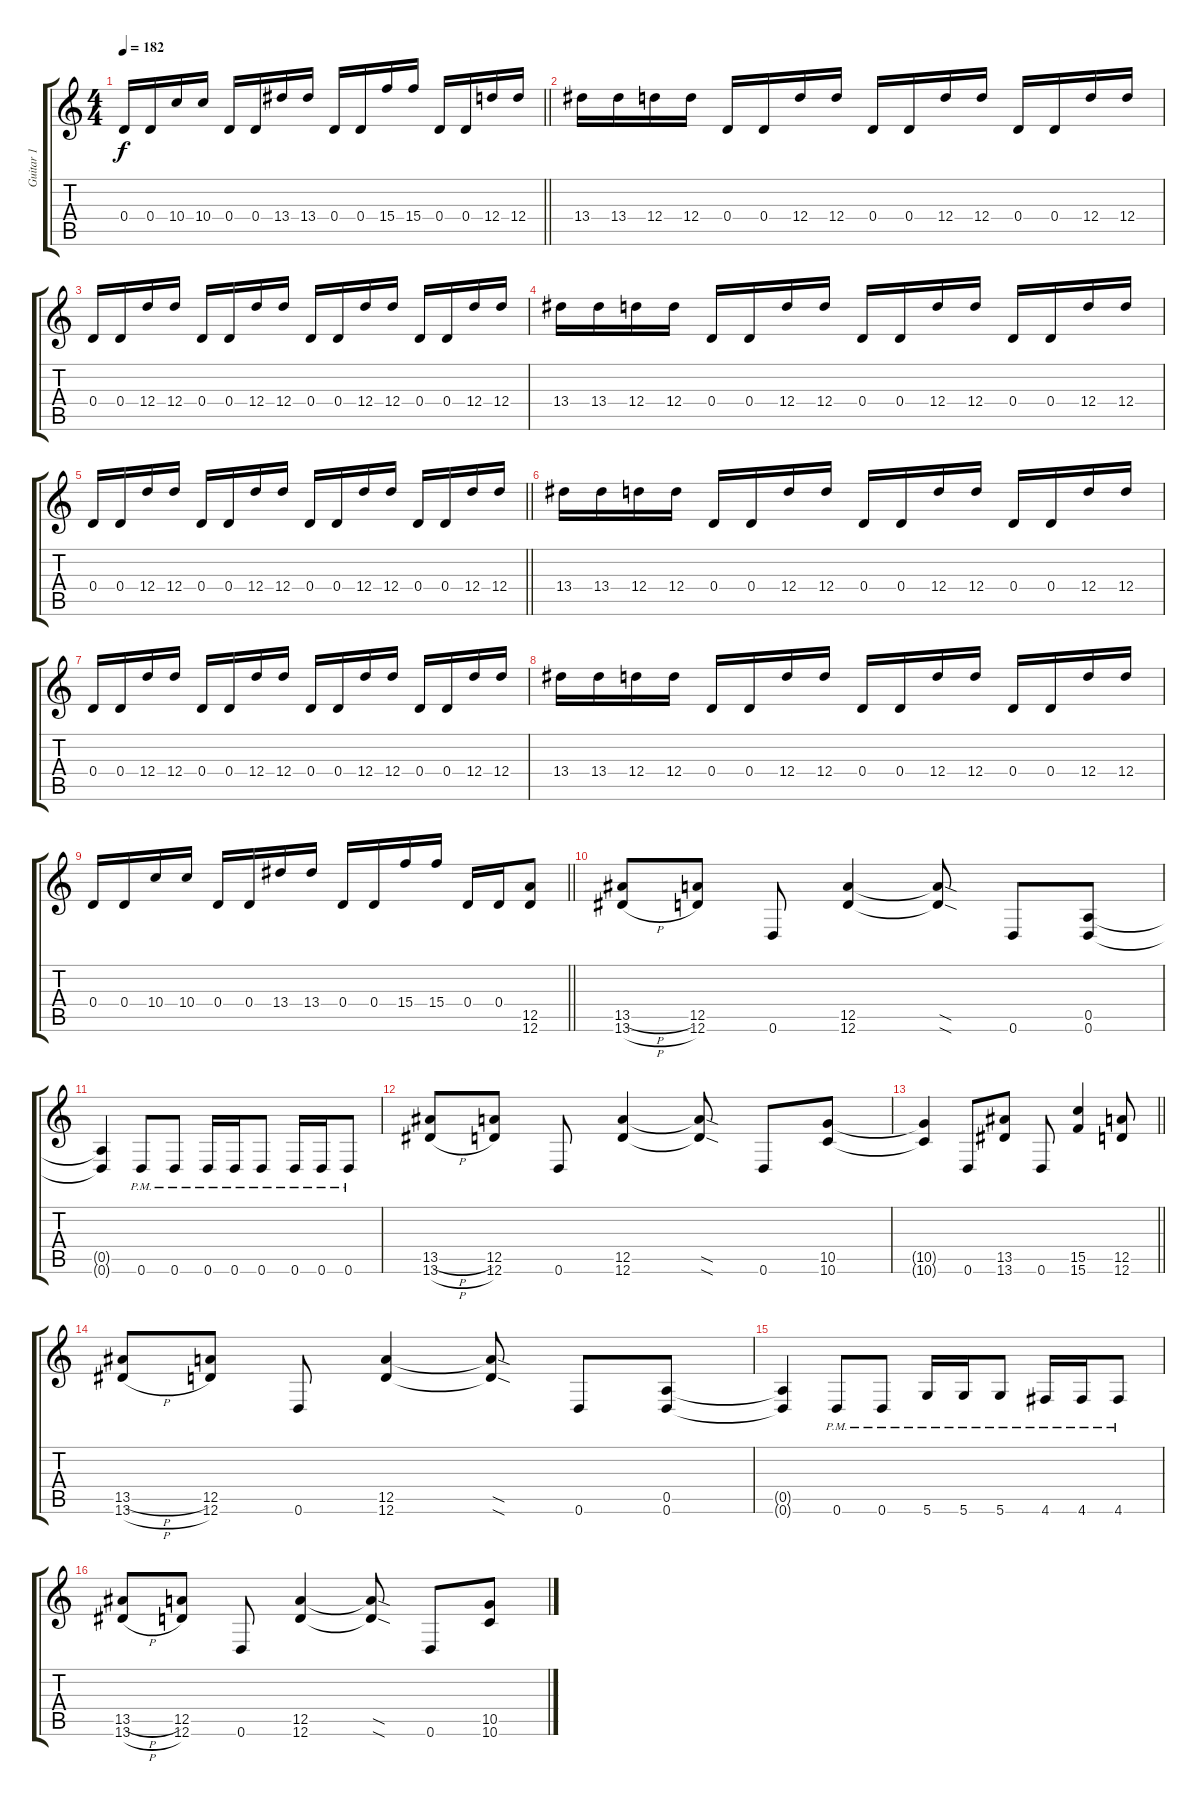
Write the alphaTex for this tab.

\track ("Guitar 1" "Guitar 1") {instrument distortionguitar}
\staff {score tabs}
\tuning (E4 B3 G3 D3 A2 D2) {hide}
\ts (4 4)
\tempo 182
\clef g2
\barLineRight lightlight
\ks c
0.4.16{dy f} 0.4.16 10.4.16 10.4.16 0.4.16 0.4.16 13.4.16 13.4.16 0.4.16 0.4.16 15.4.16 15.4.16 0.4.16 0.4.16 12.4.16 12.4.16 |
13.4.16 13.4.16 12.4.16 12.4.16 0.4.16 0.4.16 12.4.16 12.4.16 0.4.16 0.4.16 12.4.16 12.4.16 0.4.16 0.4.16 12.4.16 12.4.16 |
0.4.16 0.4.16 12.4.16 12.4.16 0.4.16 0.4.16 12.4.16 12.4.16 0.4.16 0.4.16 12.4.16 12.4.16 0.4.16 0.4.16 12.4.16 12.4.16 |
13.4.16 13.4.16 12.4.16 12.4.16 0.4.16 0.4.16 12.4.16 12.4.16 0.4.16 0.4.16 12.4.16 12.4.16 0.4.16 0.4.16 12.4.16 12.4.16 |
\barLineRight lightlight
0.4.16 0.4.16 12.4.16 12.4.16 0.4.16 0.4.16 12.4.16 12.4.16 0.4.16 0.4.16 12.4.16 12.4.16 0.4.16 0.4.16 12.4.16 12.4.16 |
13.4.16 13.4.16 12.4.16 12.4.16 0.4.16 0.4.16 12.4.16 12.4.16 0.4.16 0.4.16 12.4.16 12.4.16 0.4.16 0.4.16 12.4.16 12.4.16 |
0.4.16 0.4.16 12.4.16 12.4.16 0.4.16 0.4.16 12.4.16 12.4.16 0.4.16 0.4.16 12.4.16 12.4.16 0.4.16 0.4.16 12.4.16 12.4.16 |
13.4.16 13.4.16 12.4.16 12.4.16 0.4.16 0.4.16 12.4.16 12.4.16 0.4.16 0.4.16 12.4.16 12.4.16 0.4.16 0.4.16 12.4.16 12.4.16 |
\barLineRight lightlight
0.4.16 0.4.16 10.4.16 10.4.16 0.4.16 0.4.16 13.4.16 13.4.16 0.4.16 0.4.16 15.4.16 15.4.16 0.4.16 0.4.16 (12.5 12.6).8 |
\section ("" "")
(13.5{h} 13.6{h}).8 (12.5 12.6).8 0.6.8 (12.5 12.6).4 (12.5{sod t} 12.6{sod t}).8 0.6.8 (0.5 0.6).8 |
(0.5{t} 0.6{t}).4 0.6{pm}.8 0.6{pm}.8 0.6{pm}.16 0.6{pm}.16 0.6{pm}.8 0.6{pm}.16 0.6{pm}.16 0.6{pm}.8 |
(13.5{h} 13.6{h}).8 (12.5 12.6).8 0.6.8 (12.5 12.6).4 (12.5{sod t} 12.6{sod t}).8 0.6.8 (10.5 10.6).8 |
\barLineRight lightlight
(10.5{t} 10.6{t}).4 0.6.8 (13.5 13.6).8 0.6.8 (15.5 15.6).4 (12.5 12.6).8 |
(13.5{h} 13.6{h}).8 (12.5 12.6).8 0.6.8 (12.5 12.6).4 (12.5{sod t} 12.6{sod t}).8 0.6.8 (0.5 0.6).8 |
(0.5{t} 0.6{t}).4 0.6{pm}.8 0.6{pm}.8 5.6{pm}.16 5.6{pm}.16 5.6{pm}.8 4.6{pm}.16 4.6{pm}.16 4.6{pm}.8 |
(13.5{h} 13.6{h}).8 (12.5 12.6).8 0.6.8 (12.5 12.6).4 (12.5{sod t} 12.6{sod t}).8 0.6.8 (10.5 10.6).8
